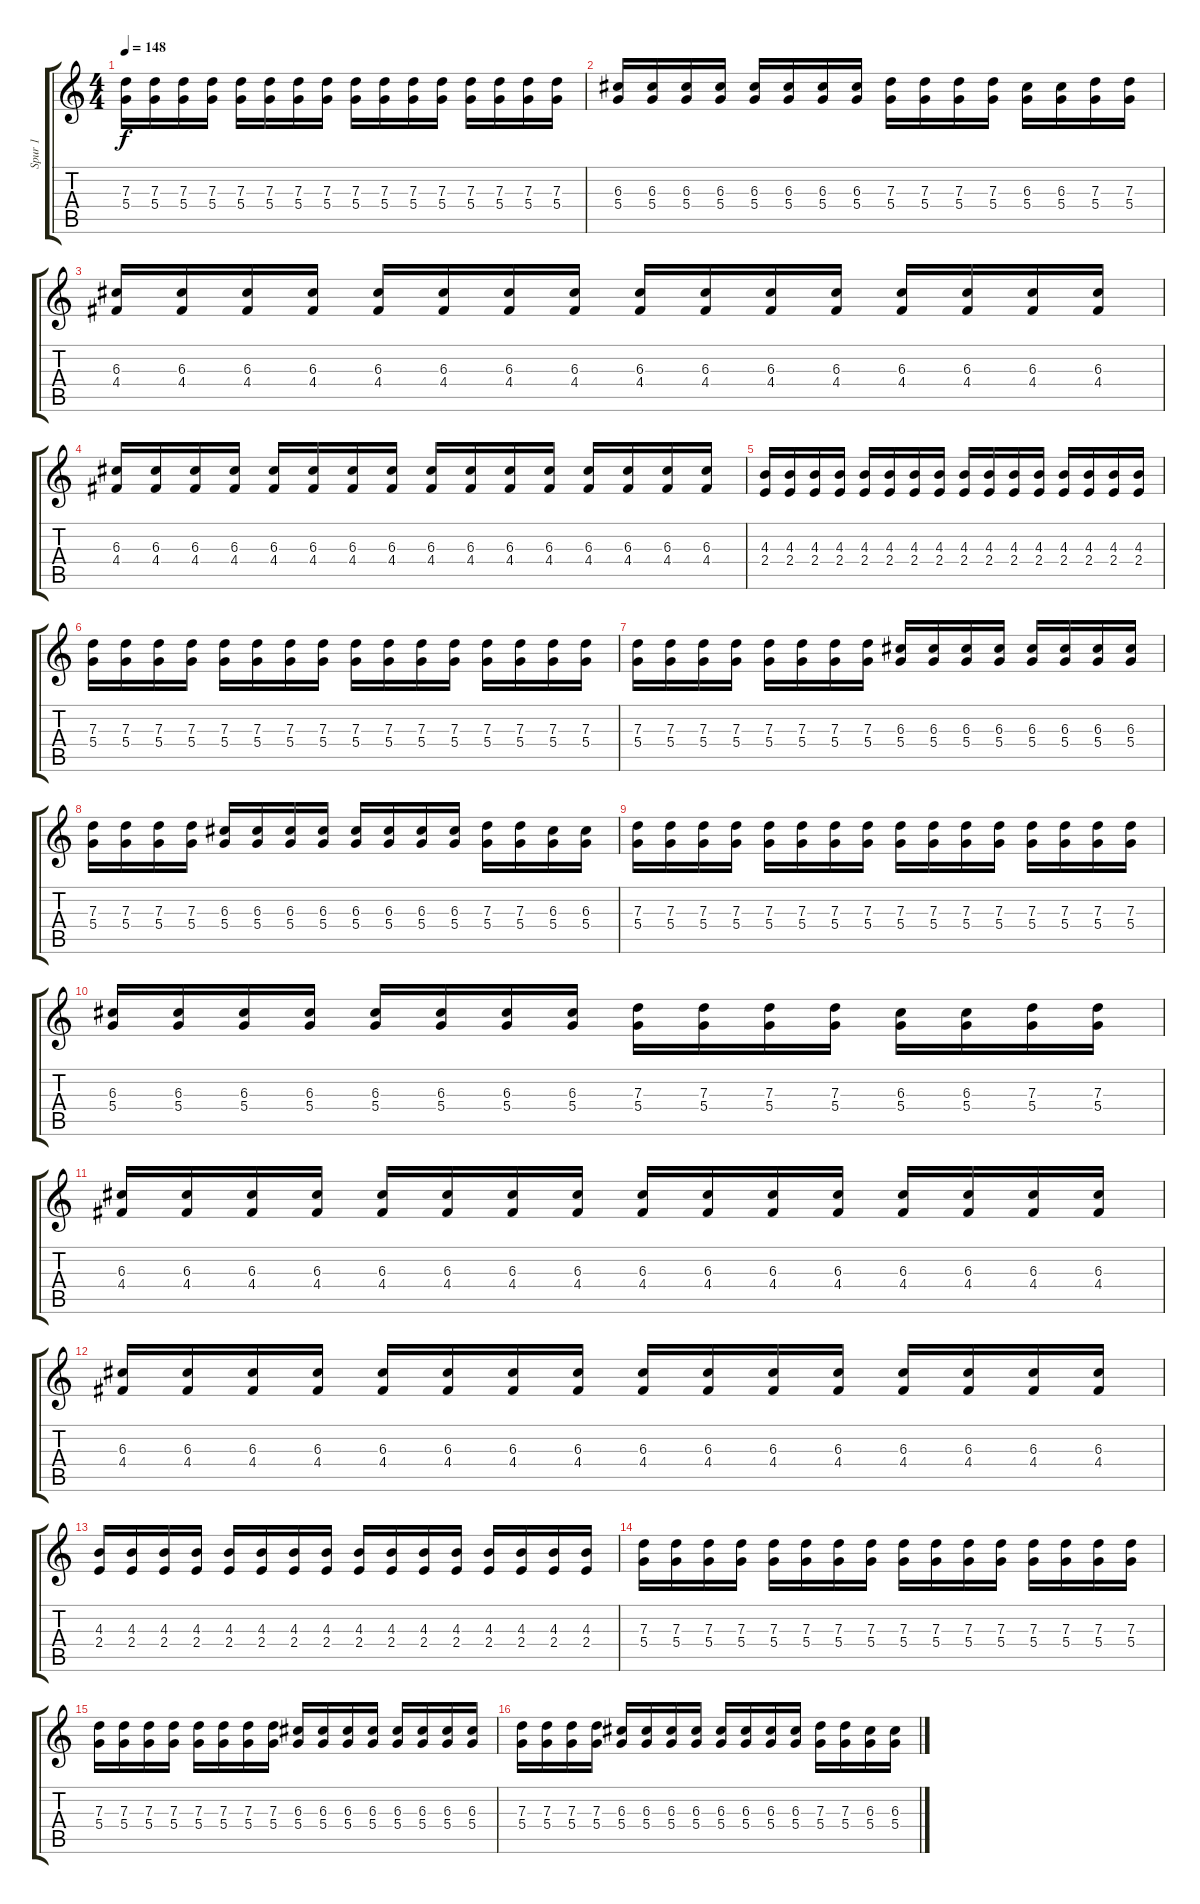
\track ("Spur 1" "Spur 1") {instrument distortionguitar}
\staff {score tabs}
\tuning (E4 B3 G3 D3 A2 E2) {hide}
\ts (4 4)
\tempo 148
\clef g2
\ks c
(7.3 5.4).16{dy f} (7.3 5.4).16 (7.3 5.4).16 (7.3 5.4).16 (7.3 5.4).16 (7.3 5.4).16 (7.3 5.4).16 (7.3 5.4).16 (7.3 5.4).16 (7.3 5.4).16 (7.3 5.4).16 (7.3 5.4).16 (7.3 5.4).16 (7.3 5.4).16 (7.3 5.4).16 (7.3 5.4).16 |
(6.3 5.4).16 (6.3 5.4).16 (6.3 5.4).16 (6.3 5.4).16 (6.3 5.4).16 (6.3 5.4).16 (6.3 5.4).16 (6.3 5.4).16 (7.3 5.4).16 (7.3 5.4).16 (7.3 5.4).16 (7.3 5.4).16 (6.3 5.4).16 (6.3 5.4).16 (7.3 5.4).16 (7.3 5.4).16 |
(6.3 4.4).16 (6.3 4.4).16 (6.3 4.4).16 (6.3 4.4).16 (6.3 4.4).16 (6.3 4.4).16 (6.3 4.4).16 (6.3 4.4).16 (6.3 4.4).16 (6.3 4.4).16 (6.3 4.4).16 (6.3 4.4).16 (6.3 4.4).16 (6.3 4.4).16 (6.3 4.4).16 (6.3 4.4).16 |
(6.3 4.4).16 (6.3 4.4).16 (6.3 4.4).16 (6.3 4.4).16 (6.3 4.4).16 (6.3 4.4).16 (6.3 4.4).16 (6.3 4.4).16 (6.3 4.4).16 (6.3 4.4).16 (6.3 4.4).16 (6.3 4.4).16 (6.3 4.4).16 (6.3 4.4).16 (6.3 4.4).16 (6.3 4.4).16 |
(4.3 2.4).16 (4.3 2.4).16 (4.3 2.4).16 (4.3 2.4).16 (4.3 2.4).16 (4.3 2.4).16 (4.3 2.4).16 (4.3 2.4).16 (4.3 2.4).16 (4.3 2.4).16 (4.3 2.4).16 (4.3 2.4).16 (4.3 2.4).16 (4.3 2.4).16 (4.3 2.4).16 (4.3 2.4).16 |
(7.3 5.4).16 (7.3 5.4).16 (7.3 5.4).16 (7.3 5.4).16 (7.3 5.4).16 (7.3 5.4).16 (7.3 5.4).16 (7.3 5.4).16 (7.3 5.4).16 (7.3 5.4).16 (7.3 5.4).16 (7.3 5.4).16 (7.3 5.4).16 (7.3 5.4).16 (7.3 5.4).16 (7.3 5.4).16 |
(7.3 5.4).16 (7.3 5.4).16 (7.3 5.4).16 (7.3 5.4).16 (7.3 5.4).16 (7.3 5.4).16 (7.3 5.4).16 (7.3 5.4).16 (6.3 5.4).16 (6.3 5.4).16 (6.3 5.4).16 (6.3 5.4).16 (6.3 5.4).16 (6.3 5.4).16 (6.3 5.4).16 (6.3 5.4).16 |
(7.3 5.4).16 (7.3 5.4).16 (7.3 5.4).16 (7.3 5.4).16 (6.3 5.4).16 (6.3 5.4).16 (6.3 5.4).16 (6.3 5.4).16 (6.3 5.4).16 (6.3 5.4).16 (6.3 5.4).16 (6.3 5.4).16 (7.3 5.4).16 (7.3 5.4).16 (6.3 5.4).16 (6.3 5.4).16 |
(7.3 5.4).16 (7.3 5.4).16 (7.3 5.4).16 (7.3 5.4).16 (7.3 5.4).16 (7.3 5.4).16 (7.3 5.4).16 (7.3 5.4).16 (7.3 5.4).16 (7.3 5.4).16 (7.3 5.4).16 (7.3 5.4).16 (7.3 5.4).16 (7.3 5.4).16 (7.3 5.4).16 (7.3 5.4).16 |
(6.3 5.4).16 (6.3 5.4).16 (6.3 5.4).16 (6.3 5.4).16 (6.3 5.4).16 (6.3 5.4).16 (6.3 5.4).16 (6.3 5.4).16 (7.3 5.4).16 (7.3 5.4).16 (7.3 5.4).16 (7.3 5.4).16 (6.3 5.4).16 (6.3 5.4).16 (7.3 5.4).16 (7.3 5.4).16 |
(6.3 4.4).16 (6.3 4.4).16 (6.3 4.4).16 (6.3 4.4).16 (6.3 4.4).16 (6.3 4.4).16 (6.3 4.4).16 (6.3 4.4).16 (6.3 4.4).16 (6.3 4.4).16 (6.3 4.4).16 (6.3 4.4).16 (6.3 4.4).16 (6.3 4.4).16 (6.3 4.4).16 (6.3 4.4).16 |
(6.3 4.4).16 (6.3 4.4).16 (6.3 4.4).16 (6.3 4.4).16 (6.3 4.4).16 (6.3 4.4).16 (6.3 4.4).16 (6.3 4.4).16 (6.3 4.4).16 (6.3 4.4).16 (6.3 4.4).16 (6.3 4.4).16 (6.3 4.4).16 (6.3 4.4).16 (6.3 4.4).16 (6.3 4.4).16 |
(4.3 2.4).16 (4.3 2.4).16 (4.3 2.4).16 (4.3 2.4).16 (4.3 2.4).16 (4.3 2.4).16 (4.3 2.4).16 (4.3 2.4).16 (4.3 2.4).16 (4.3 2.4).16 (4.3 2.4).16 (4.3 2.4).16 (4.3 2.4).16 (4.3 2.4).16 (4.3 2.4).16 (4.3 2.4).16 |
(7.3 5.4).16 (7.3 5.4).16 (7.3 5.4).16 (7.3 5.4).16 (7.3 5.4).16 (7.3 5.4).16 (7.3 5.4).16 (7.3 5.4).16 (7.3 5.4).16 (7.3 5.4).16 (7.3 5.4).16 (7.3 5.4).16 (7.3 5.4).16 (7.3 5.4).16 (7.3 5.4).16 (7.3 5.4).16 |
(7.3 5.4).16 (7.3 5.4).16 (7.3 5.4).16 (7.3 5.4).16 (7.3 5.4).16 (7.3 5.4).16 (7.3 5.4).16 (7.3 5.4).16 (6.3 5.4).16 (6.3 5.4).16 (6.3 5.4).16 (6.3 5.4).16 (6.3 5.4).16 (6.3 5.4).16 (6.3 5.4).16 (6.3 5.4).16 |
(7.3 5.4).16 (7.3 5.4).16 (7.3 5.4).16 (7.3 5.4).16 (6.3 5.4).16 (6.3 5.4).16 (6.3 5.4).16 (6.3 5.4).16 (6.3 5.4).16 (6.3 5.4).16 (6.3 5.4).16 (6.3 5.4).16 (7.3 5.4).16 (7.3 5.4).16 (6.3 5.4).16 (6.3 5.4).16
